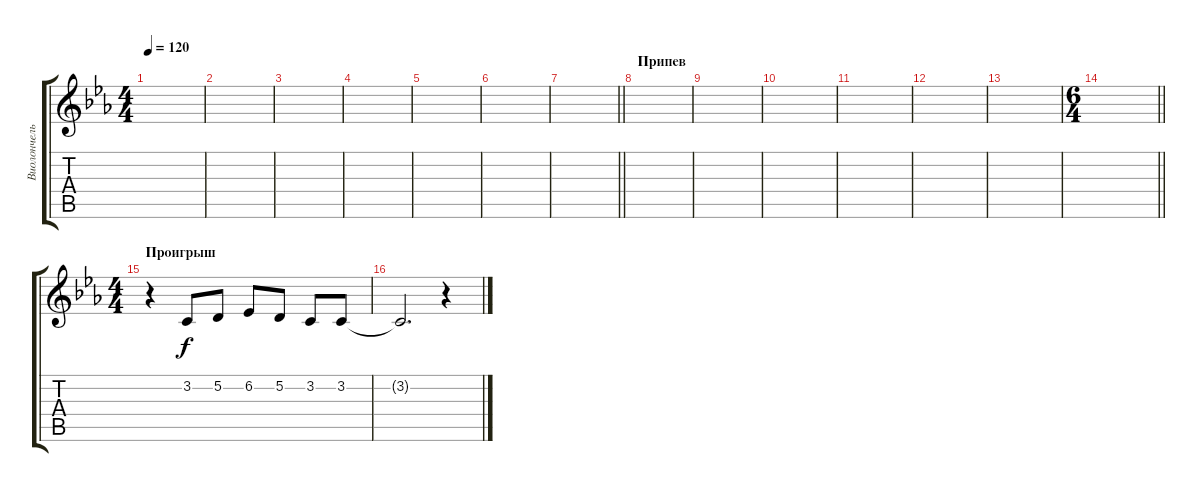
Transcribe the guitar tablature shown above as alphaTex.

\track ("Виолончель" "Виолончель") {instrument stringensemble1}
\staff {score tabs}
\tuning (D4 A3 F3 C3 G2 D2) {hide}
\ts (4 4)
\tempo 120
\clef g2
\ks cminor
|
|
|
|
|
|
\barLineRight lightlight
|
\section ("" "Припев")
|
|
|
|
|
|
\ts (6 4)
\barLineRight lightlight
|
\ts (4 4)
\section ("" "Проигрыш")
r.4 3.2.8 5.2.8 6.2.8 5.2.8 3.2.8 3.2.8 |
3.2{t}.2{d} r.4
